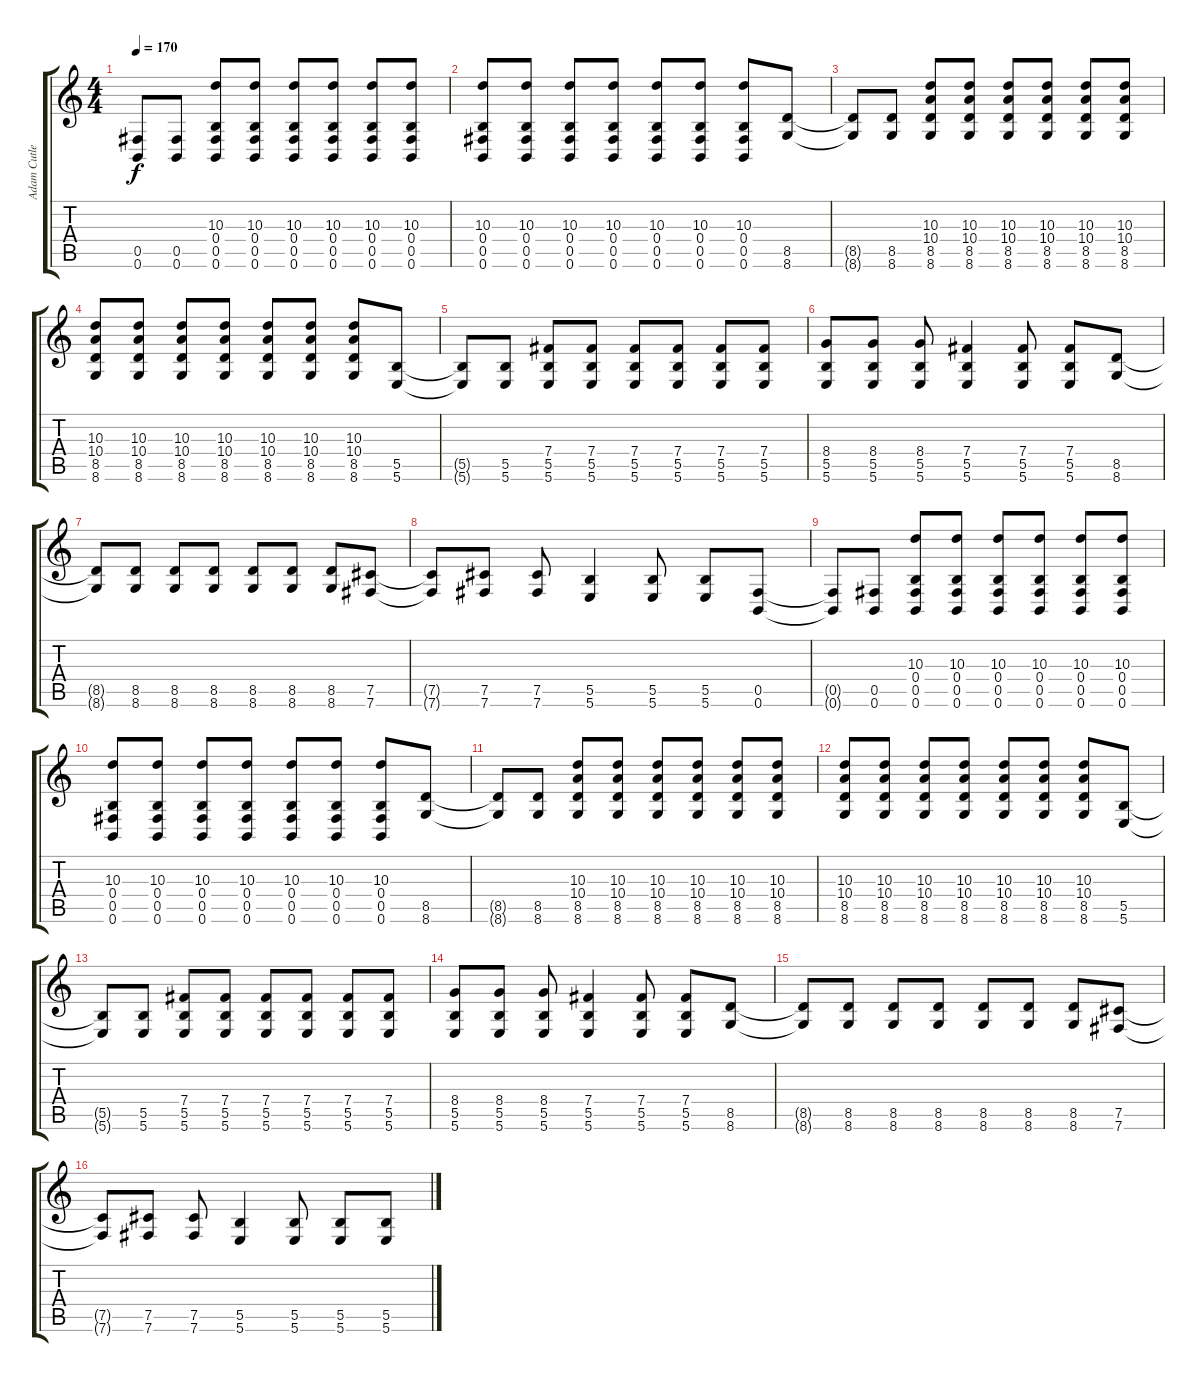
\track ("Adam Cutler" "Adam Cutle") {instrument overdrivenguitar}
\staff {score tabs}
\tuning (Db4 Ab3 E3 B2 Gb2 B1) {hide}
\ts (4 4)
\tempo 170
\clef g2
\ks c
(0.5{t} 0.6{t}).8{dy f} (0.5 0.6).8 (10.3 0.4 0.5 0.6).8 (10.3 0.4 0.5 0.6).8 (10.3 0.4 0.5 0.6).8 (10.3 0.4 0.5 0.6).8 (10.3 0.4 0.5 0.6).8 (10.3 0.4 0.5 0.6).8 |
(10.3 0.4 0.5 0.6).8 (10.3 0.4 0.5 0.6).8 (10.3 0.4 0.5 0.6).8 (10.3 0.4 0.5 0.6).8 (10.3 0.4 0.5 0.6).8 (10.3 0.4 0.5 0.6).8 (10.3 0.4 0.5 0.6).8 (8.5 8.6).8 |
(8.5{t} 8.6{t}).8 (8.5 8.6).8 (10.3 10.4 8.5 8.6).8 (10.3 10.4 8.5 8.6).8 (10.3 10.4 8.5 8.6).8 (10.3 10.4 8.5 8.6).8 (10.3 10.4 8.5 8.6).8 (10.3 10.4 8.5 8.6).8 |
(10.3 10.4 8.5 8.6).8 (10.3 10.4 8.5 8.6).8 (10.3 10.4 8.5 8.6).8 (10.3 10.4 8.5 8.6).8 (10.3 10.4 8.5 8.6).8 (10.3 10.4 8.5 8.6).8 (10.3 10.4 8.5 8.6).8 (5.5 5.6).8 |
(5.5{t} 5.6{t}).8 (5.5 5.6).8 (7.4 5.5 5.6).8 (7.4 5.5 5.6).8 (7.4 5.5 5.6).8 (7.4 5.5 5.6).8 (7.4 5.5 5.6).8 (7.4 5.5 5.6).8 |
(8.4 5.5 5.6).8 (8.4 5.5 5.6).8 (8.4 5.5 5.6).8 (7.4 5.5 5.6).4 (7.4 5.5 5.6).8 (7.4 5.5 5.6).8 (8.5 8.6).8 |
(8.5{t} 8.6{t}).8 (8.5 8.6).8 (8.5 8.6).8 (8.5 8.6).8 (8.5 8.6).8 (8.5 8.6).8 (8.5 8.6).8 (7.5 7.6).8 |
(7.5{t} 7.6{t}).8 (7.5 7.6).8 (7.5 7.6).8 (5.5 5.6).4 (5.5 5.6).8 (5.5 5.6).8 (0.5 0.6).8 |
(0.5{t} 0.6{t}).8 (0.5 0.6).8 (10.3 0.4 0.5 0.6).8 (10.3 0.4 0.5 0.6).8 (10.3 0.4 0.5 0.6).8 (10.3 0.4 0.5 0.6).8 (10.3 0.4 0.5 0.6).8 (10.3 0.4 0.5 0.6).8 |
(10.3 0.4 0.5 0.6).8 (10.3 0.4 0.5 0.6).8 (10.3 0.4 0.5 0.6).8 (10.3 0.4 0.5 0.6).8 (10.3 0.4 0.5 0.6).8 (10.3 0.4 0.5 0.6).8 (10.3 0.4 0.5 0.6).8 (8.5 8.6).8 |
(8.5{t} 8.6{t}).8 (8.5 8.6).8 (10.3 10.4 8.5 8.6).8 (10.3 10.4 8.5 8.6).8 (10.3 10.4 8.5 8.6).8 (10.3 10.4 8.5 8.6).8 (10.3 10.4 8.5 8.6).8 (10.3 10.4 8.5 8.6).8 |
(10.3 10.4 8.5 8.6).8 (10.3 10.4 8.5 8.6).8 (10.3 10.4 8.5 8.6).8 (10.3 10.4 8.5 8.6).8 (10.3 10.4 8.5 8.6).8 (10.3 10.4 8.5 8.6).8 (10.3 10.4 8.5 8.6).8 (5.5 5.6).8 |
(5.5{t} 5.6{t}).8 (5.5 5.6).8 (7.4 5.5 5.6).8 (7.4 5.5 5.6).8 (7.4 5.5 5.6).8 (7.4 5.5 5.6).8 (7.4 5.5 5.6).8 (7.4 5.5 5.6).8 |
(8.4 5.5 5.6).8 (8.4 5.5 5.6).8 (8.4 5.5 5.6).8 (7.4 5.5 5.6).4 (7.4 5.5 5.6).8 (7.4 5.5 5.6).8 (8.5 8.6).8 |
(8.5{t} 8.6{t}).8 (8.5 8.6).8 (8.5 8.6).8 (8.5 8.6).8 (8.5 8.6).8 (8.5 8.6).8 (8.5 8.6).8 (7.5 7.6).8 |
(7.5{t} 7.6{t}).8 (7.5 7.6).8 (7.5 7.6).8 (5.5 5.6).4 (5.5 5.6).8 (5.5 5.6).8 (5.5 5.6).8
